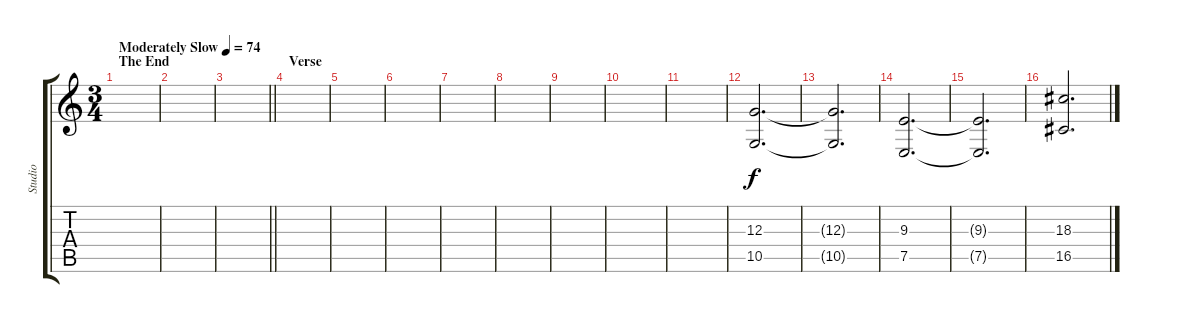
\track ("Studio" "Studio") {instrument acousticgrandpiano}
\staff {score tabs}
\tuning (E4 B3 G3 D3 A2 E2) {hide}
\ts (3 4)
\section ("" "The End")
\tempo (74 "Moderately Slow")
\clef g2
\ks c
|
|
\barLineRight lightlight
|
\section ("" "Verse")
|
|
|
|
|
|
|
|
(12.3 10.5).2{d volume 16} |
(12.3{t} 10.5{t}).2{d} |
(9.3 7.5).2{d} |
(9.3{t} 7.5{t}).2{d} |
(18.3 16.5).2{d}
